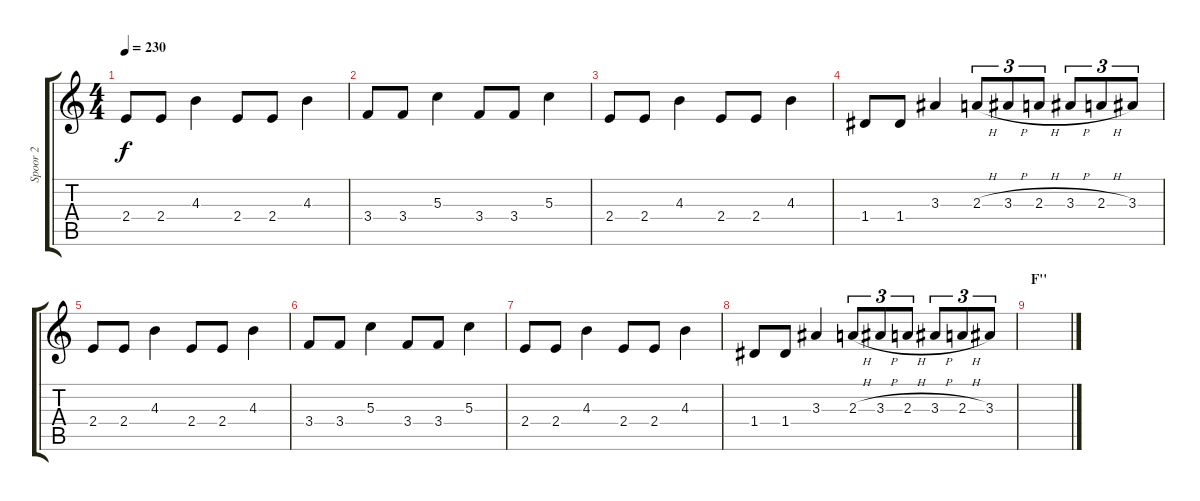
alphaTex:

\track ("Spoor 2" "Spoor 2") {instrument overdrivenguitar}
\staff {score tabs}
\tuning (E4 B3 G3 D3 A2 E2) {hide}
\ts (4 4)
\tempo 230
\clef g2
\ks c
2.4.8{dy f} 2.4.8 4.3.4 2.4.8 2.4.8 4.3.4 |
3.4.8 3.4.8 5.3.4 3.4.8 3.4.8 5.3.4 |
2.4.8 2.4.8 4.3.4 2.4.8 2.4.8 4.3.4 |
1.4.8 1.4.8 3.3.4 2.3{h}.8{tu (3 2)} 3.3{h}.8{tu (3 2)} 2.3{h}.8{tu (3 2)} 3.3{h}.8{tu (3 2)} 2.3{h}.8{tu (3 2)} 3.3.8{tu (3 2)} |
2.4.8 2.4.8 4.3.4 2.4.8 2.4.8 4.3.4 |
3.4.8 3.4.8 5.3.4 3.4.8 3.4.8 5.3.4 |
2.4.8 2.4.8 4.3.4 2.4.8 2.4.8 4.3.4 |
1.4.8 1.4.8 3.3.4 2.3{h}.8{tu (3 2)} 3.3{h}.8{tu (3 2)} 2.3{h}.8{tu (3 2)} 3.3{h}.8{tu (3 2)} 2.3{h}.8{tu (3 2)} 3.3.8{tu (3 2)} |
\section ("" "F''")
